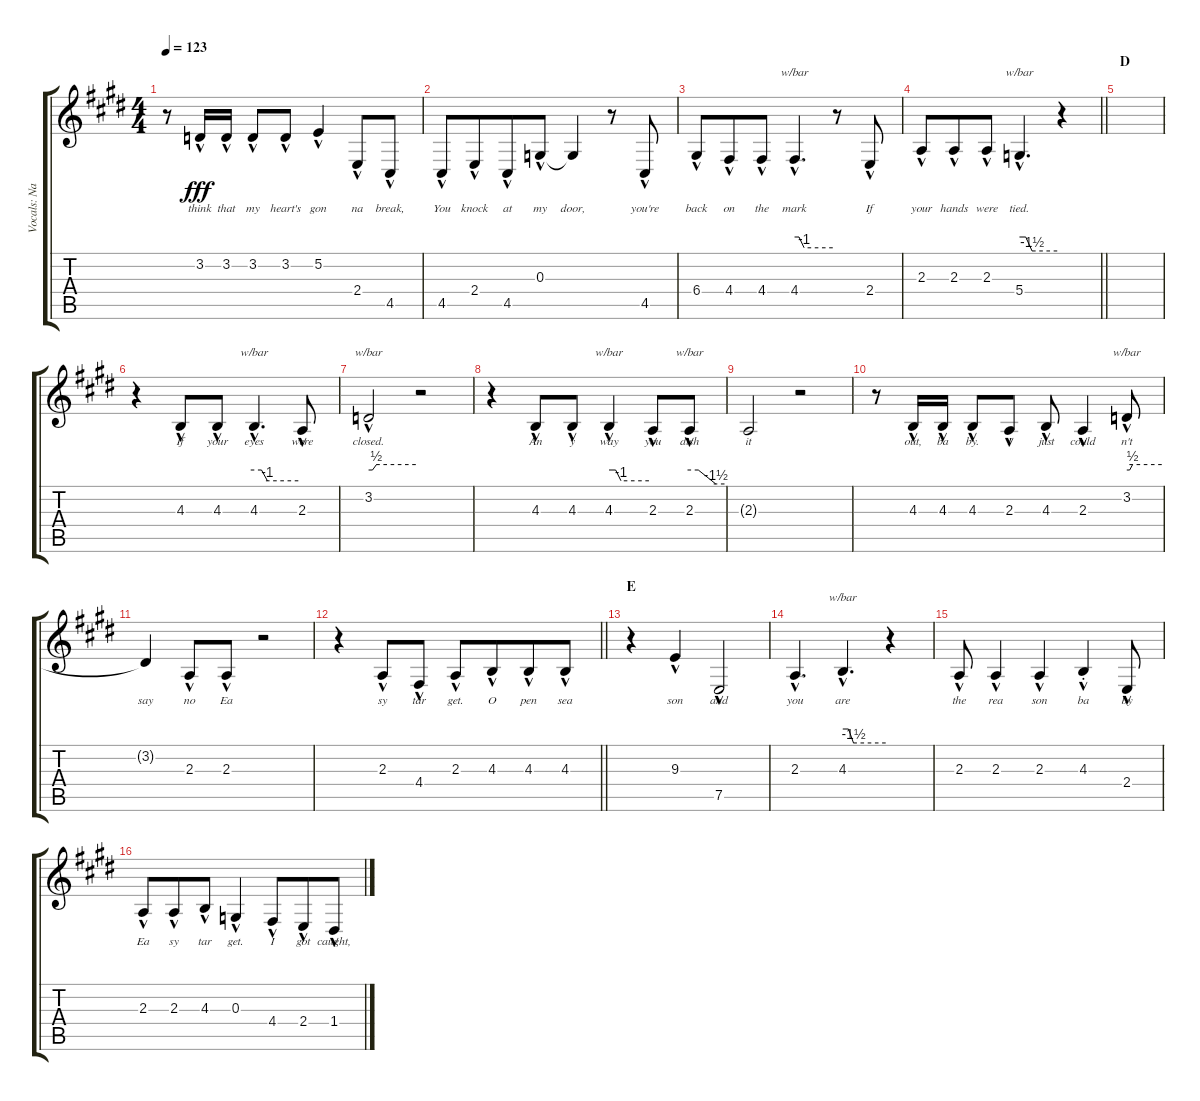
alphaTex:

\track ("Vocals: Nancy" "Vocals: Na") {instrument lead2sawtooth}
\staff {score tabs}
\tuning (E4 B3 G3 D3 A2 E2) {hide}
\ts (4 4)
\tempo 123
\clef g2
\ks e
r.8{dy fff} 3.2{hac}.16{lyrics (0 "think") lyrics (1 "") lyrics (2 "") lyrics (3 "") lyrics (4 "")} 3.2{hac}.16{lyrics (0 "that") lyrics (1 "") lyrics (2 "") lyrics (3 "") lyrics (4 "")} 3.2{hac}.8{lyrics (0 "my") lyrics (1 "") lyrics (2 "") lyrics (3 "") lyrics (4 "")} 3.2{hac}.8{lyrics (0 "heart's") lyrics (1 "") lyrics (2 "") lyrics (3 "") lyrics (4 "")} 5.2{hac}.4{lyrics (0 "gon") lyrics (1 "") lyrics (2 "") lyrics (3 "") lyrics (4 "")} 2.4{hac}.8{lyrics (0 "na") lyrics (1 "") lyrics (2 "") lyrics (3 "") lyrics (4 "")} 4.5{hac}.8{lyrics (0 "break,") lyrics (1 "") lyrics (2 "") lyrics (3 "") lyrics (4 "")} |
4.5{hac}.8{lyrics (0 "You") lyrics (1 "") lyrics (2 "") lyrics (3 "") lyrics (4 "")} 2.4{hac}.8{lyrics (0 "knock") lyrics (1 "") lyrics (2 "") lyrics (3 "") lyrics (4 "") beam merge} 4.5{hac}.8{lyrics (0 "at") lyrics (1 "") lyrics (2 "") lyrics (3 "") lyrics (4 "")} 0.3{hac}.8{lyrics (0 "my") lyrics (1 "") lyrics (2 "") lyrics (3 "") lyrics (4 "")} 0.3{t}.4{lyrics (0 "door,") lyrics (1 "") lyrics (2 "") lyrics (3 "") lyrics (4 "")} r.8 4.5{hac}.8{lyrics (0 "you're") lyrics (1 "") lyrics (2 "") lyrics (3 "") lyrics (4 "")} |
6.4{hac}.8{lyrics (0 "back") lyrics (1 "") lyrics (2 "") lyrics (3 "") lyrics (4 "")} 4.4{hac}.8{lyrics (0 "on") lyrics (1 "") lyrics (2 "") lyrics (3 "") lyrics (4 "") beam merge} 4.4{hac}.8{lyrics (0 "the") lyrics (1 "") lyrics (2 "") lyrics (3 "") lyrics (4 "")} 4.4{hac}.4{d tbe (custom default 0 0 7 0 15 -4 60 -4) lyrics (0 "mark") lyrics (1 "") lyrics (2 "") lyrics (3 "") lyrics (4 "")} r.8 2.4{hac}.8{lyrics (0 "If") lyrics (1 "") lyrics (2 "") lyrics (3 "") lyrics (4 "")} |
\barLineRight lightlight
2.3{hac}.8{lyrics (0 "your") lyrics (1 "") lyrics (2 "") lyrics (3 "") lyrics (4 "")} 2.3{hac}.8{lyrics (0 "hands") lyrics (1 "") lyrics (2 "") lyrics (3 "") lyrics (4 "") beam merge} 2.3{hac}.8{lyrics (0 "were") lyrics (1 "") lyrics (2 "") lyrics (3 "") lyrics (4 "")} 5.4{hac}.4{d tbe (custom default 0 0 10 0 20 -6 60 -6) lyrics (0 "tied.") lyrics (1 "") lyrics (2 "") lyrics (3 "") lyrics (4 "")} r.4 |
\section ("" "D")
|
r.4 4.3{hac}.8{lyrics (0 "If") lyrics (1 "") lyrics (2 "") lyrics (3 "") lyrics (4 "")} 4.3{hac}.8{lyrics (0 "your") lyrics (1 "") lyrics (2 "") lyrics (3 "") lyrics (4 "")} 4.3{hac}.4{d tbe (custom default 0 0 10 0 18 -4 60 -4) lyrics (0 "eyes") lyrics (1 "") lyrics (2 "") lyrics (3 "") lyrics (4 "")} 2.3{hac}.8{lyrics (0 "were") lyrics (1 "") lyrics (2 "") lyrics (3 "") lyrics (4 "")} |
3.2{hac}.2{tbe (custom default 0 0 5 0 10 2 60 2) lyrics (0 "closed.") lyrics (1 "") lyrics (2 "") lyrics (3 "") lyrics (4 "")} r.2 |
r.4 4.3{hac}.8{lyrics (0 "An") lyrics (1 "") lyrics (2 "") lyrics (3 "") lyrics (4 "")} 4.3{hac}.8{lyrics (0 "y") lyrics (1 "") lyrics (2 "") lyrics (3 "") lyrics (4 "")} 4.3{hac}.4{tbe (custom default 0 0 10 0 18 -4 60 -4) lyrics (0 "way") lyrics (1 "") lyrics (2 "") lyrics (3 "") lyrics (4 "")} 2.3{hac}.8{lyrics (0 "you") lyrics (1 "") lyrics (2 "") lyrics (3 "") lyrics (4 "")} 2.3{hac}.8{tbe (custom default 0 0 15 0 45 -6 60 -6) lyrics (0 "dish") lyrics (1 "") lyrics (2 "") lyrics (3 "") lyrics (4 "")} |
2.3{t}.2{lyrics (0 "it") lyrics (1 "") lyrics (2 "") lyrics (3 "") lyrics (4 "")} r.2 |
r.8 4.3{hac}.16{lyrics (0 "out,") lyrics (1 "") lyrics (2 "") lyrics (3 "") lyrics (4 "")} 4.3{hac}.16{lyrics (0 "ba") lyrics (1 "") lyrics (2 "") lyrics (3 "") lyrics (4 "")} 4.3{hac}.8{lyrics (0 "by.") lyrics (1 "") lyrics (2 "") lyrics (3 "") lyrics (4 "")} 2.3{hac}.8{lyrics (0 "I") lyrics (1 "") lyrics (2 "") lyrics (3 "") lyrics (4 "")} 4.3{hac}.8{lyrics (0 "just") lyrics (1 "") lyrics (2 "") lyrics (3 "") lyrics (4 "")} 2.3{hac}.4{lyrics (0 "could") lyrics (1 "") lyrics (2 "") lyrics (3 "") lyrics (4 "")} 3.2{hac}.8{tbe (custom default 0 0 5 0 10 2 60 2) lyrics (0 "n't") lyrics (1 "") lyrics (2 "") lyrics (3 "") lyrics (4 "")} |
3.2{t}.4{lyrics (0 "say") lyrics (1 "") lyrics (2 "") lyrics (3 "") lyrics (4 "")} 2.3{hac}.8{lyrics (0 "no") lyrics (1 "") lyrics (2 "") lyrics (3 "") lyrics (4 "")} 2.3{hac}.8{lyrics (0 "Ea") lyrics (1 "") lyrics (2 "") lyrics (3 "") lyrics (4 "")} r.2 |
\barLineRight lightlight
r.4 2.3{hac}.8{lyrics (0 "sy") lyrics (1 "") lyrics (2 "") lyrics (3 "") lyrics (4 "")} 4.4{hac}.8{lyrics (0 "tar") lyrics (1 "") lyrics (2 "") lyrics (3 "") lyrics (4 "")} 2.3{hac}.8{lyrics (0 "get.") lyrics (1 "") lyrics (2 "") lyrics (3 "") lyrics (4 "")} 4.3{hac}.8{lyrics (0 "O") lyrics (1 "") lyrics (2 "") lyrics (3 "") lyrics (4 "") beam merge} 4.3{hac}.8{lyrics (0 "pen") lyrics (1 "") lyrics (2 "") lyrics (3 "") lyrics (4 "")} 4.3{hac}.8{lyrics (0 "sea") lyrics (1 "") lyrics (2 "") lyrics (3 "") lyrics (4 "")} |
\section ("" "E")
r.4 9.3{hac}.4{lyrics (0 "son") lyrics (1 "") lyrics (2 "") lyrics (3 "") lyrics (4 "")} 7.5{hac}.2{lyrics (0 "and") lyrics (1 "") lyrics (2 "") lyrics (3 "") lyrics (4 "")} |
2.3{hac}.4{d lyrics (0 "you") lyrics (1 "") lyrics (2 "") lyrics (3 "") lyrics (4 "")} 4.3{hac}.4{d tbe (custom default 0 0 8 0 15 -6 60 -6) lyrics (0 "are") lyrics (1 "") lyrics (2 "") lyrics (3 "") lyrics (4 "")} r.4 |
2.3{hac}.8{lyrics (0 "the") lyrics (1 "") lyrics (2 "") lyrics (3 "") lyrics (4 "")} 2.3{hac}.4{lyrics (0 "rea") lyrics (1 "") lyrics (2 "") lyrics (3 "") lyrics (4 "")} 2.3{hac}.4{lyrics (0 "son") lyrics (1 "") lyrics (2 "") lyrics (3 "") lyrics (4 "")} 4.3{hac st}.4{lyrics (0 "ba") lyrics (1 "") lyrics (2 "") lyrics (3 "") lyrics (4 "")} 2.4{hac}.8{lyrics (0 "by") lyrics (1 "") lyrics (2 "") lyrics (3 "") lyrics (4 "")} |
2.3{hac}.8{lyrics (0 "Ea") lyrics (1 "") lyrics (2 "") lyrics (3 "") lyrics (4 "")} 2.3{hac}.8{lyrics (0 "sy") lyrics (1 "") lyrics (2 "") lyrics (3 "") lyrics (4 "") beam merge} 4.3{hac}.8{lyrics (0 "tar") lyrics (1 "") lyrics (2 "") lyrics (3 "") lyrics (4 "")} 0.3{hac}.4{lyrics (0 "get.") lyrics (1 "") lyrics (2 "") lyrics (3 "") lyrics (4 "")} 4.4{hac}.8{lyrics (0 "I") lyrics (1 "") lyrics (2 "") lyrics (3 "") lyrics (4 "") beam merge} 2.4{hac}.8{lyrics (0 "got") lyrics (1 "") lyrics (2 "") lyrics (3 "") lyrics (4 "")} 1.4{hac}.8{lyrics (0 "caught,") lyrics (1 "") lyrics (2 "") lyrics (3 "") lyrics (4 "")}
